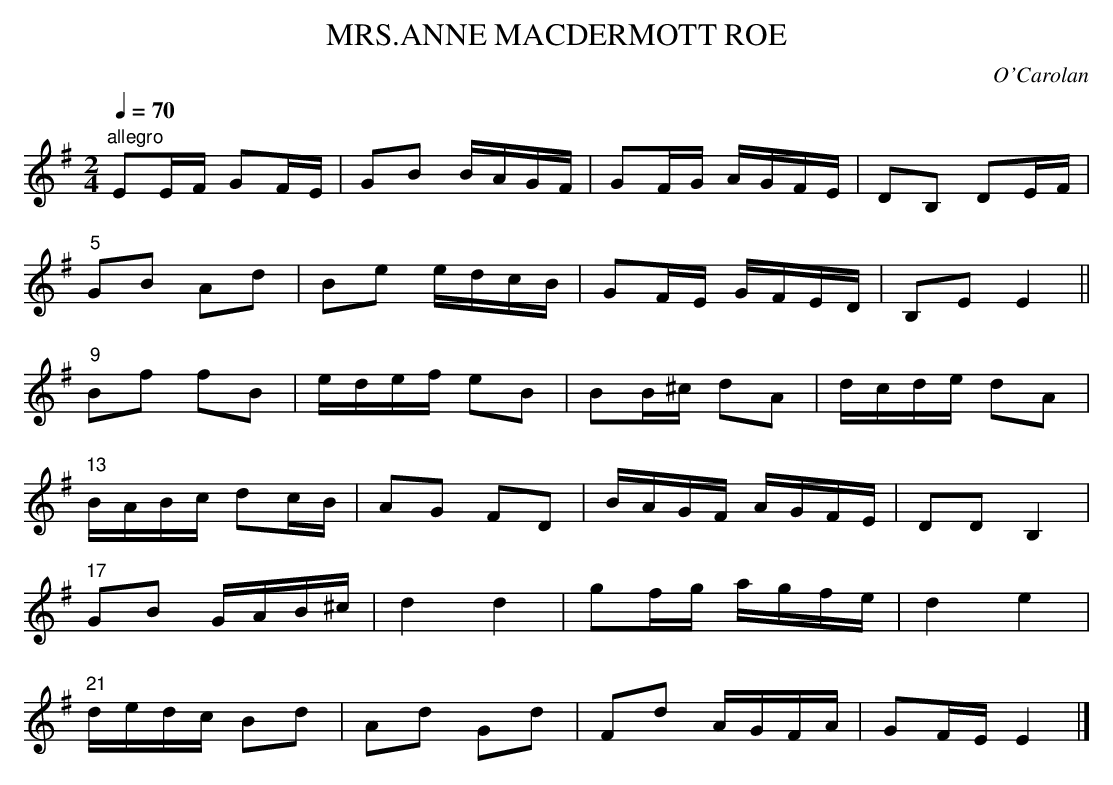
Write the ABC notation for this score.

X:1
T:MRS.ANNE MACDERMOTT ROE
C:O'Carolan
Q:1/4=70
M:2/4
L:1/16
K:Em
"allegro"
E2EF G2FE|G2B2 BAGF|G2FG AGFE|D2B,2 D2EF|
"5"G2B2 A2d2|B2e2 edcB|G2FE GFED|B,2E2 E4||
"9"B2f2 f2B2|edef e2B2|B2B^c d2A2|dcde d2A2|
"13"BABc d2cB|A2G2 F2D2|BAGF AGFE|D2D2 B,4|
"17"G2B2 GAB^c|d4 d4|g2fg agfe|d4 e4|
"21"dedc B2d2|A2d2 G2d2|F2d2 AGFA|G2FE E4|]
